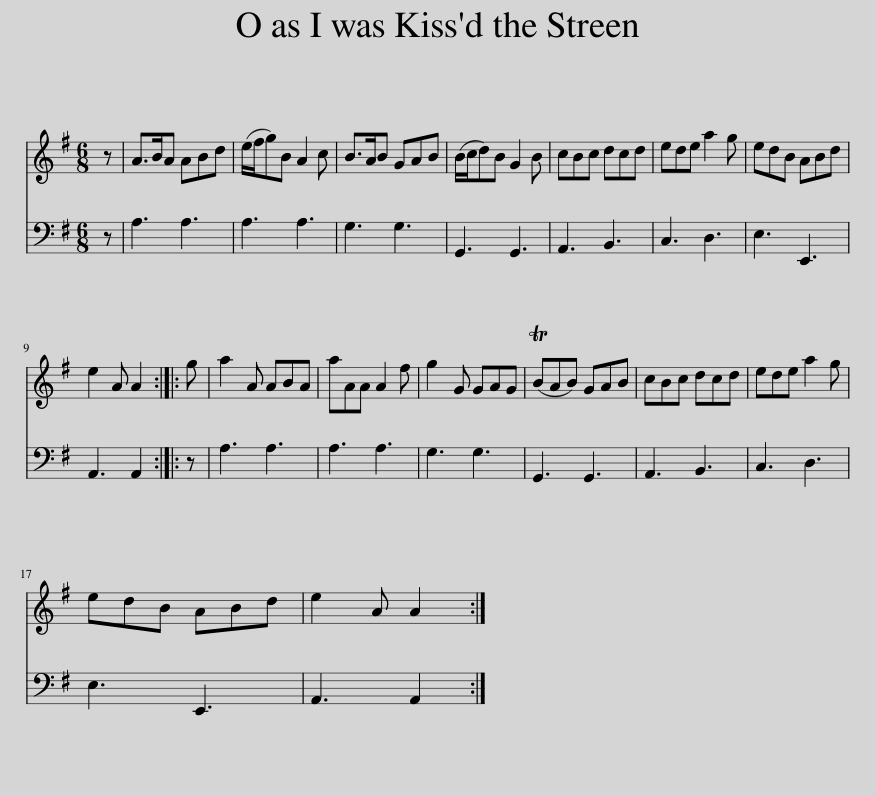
X:1
%%score 1 2
L:1/8
M:6/8
I:linebreak $
K:G
V:1 treble
V:2 bass
V:1
 z | A>BA ABd | (e/f/g)B A2 c | B>AB GAB | (B/c/d)B G2 B | %5
 cBc dcd | ede a2 g | edB ABd |$ e2 A A2 :: g | %10
 a2 A ABA | aAA A2 f | g2 G GAG | (TBAB) GAB | cBc dcd | %15
 ede a2 g |$ edB ABd | e2 A A2 :| %18
V:2
 z | A,3 A,3 | A,3 A,3 | G,3 G,3 | G,,3 G,,3 | %5
 A,,3 B,,3 | C,3 D,3 | E,3 E,,3 |$ A,,3 A,,2 :: z | %10
 A,3 A,3 | A,3 A,3 | G,3 G,3 | G,,3 G,,3 | A,,3 B,,3 | %15
 C,3 D,3 |$ E,3 E,,3 | A,,3 A,,2 :| %18
